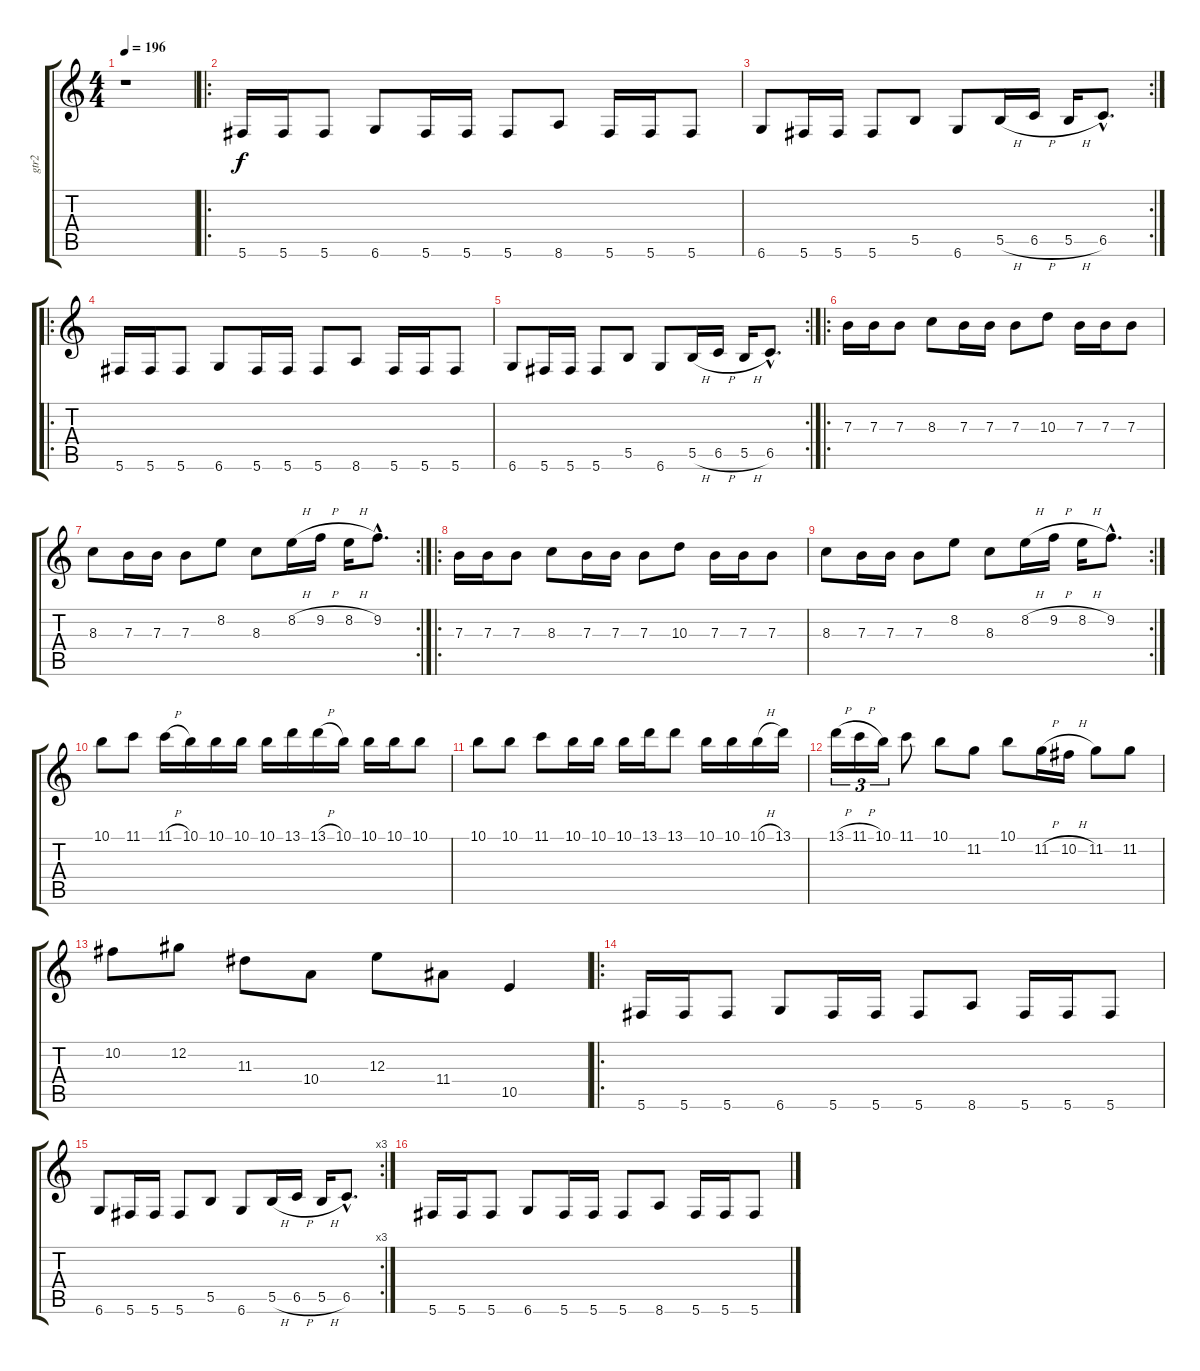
\track ("gtr2" "gtr2") {instrument distortionguitar}
\staff {score tabs}
\tuning (Db4 Ab3 E3 B2 Gb2 Db2) {hide}
\ts (4 4)
\tempo 196
\clef g2
\ks c
r.1{dy f} |
\ro
5.6.16 5.6.16 5.6.8 6.6.8 5.6.16 5.6.16 5.6.8 8.6.8 5.6.16 5.6.16 5.6.8 |
\rc 2
6.6.8 5.6.16 5.6.16 5.6.8 5.5.8 6.6.8 5.5{h}.16 6.5{h}.16 5.5{h}.16 6.5{hac}.8{d} |
\ro
5.6.16 5.6.16 5.6.8 6.6.8 5.6.16 5.6.16 5.6.8 8.6.8 5.6.16 5.6.16 5.6.8 |
\rc 2
6.6.8 5.6.16 5.6.16 5.6.8 5.5.8 6.6.8 5.5{h}.16 6.5{h}.16 5.5{h}.16 6.5{hac}.8{d} |
\ro
7.3.16 7.3.16 7.3.8 8.3.8 7.3.16 7.3.16 7.3.8 10.3.8 7.3.16 7.3.16 7.3.8 |
\rc 2
8.3.8 7.3.16 7.3.16 7.3.8 8.2.8 8.3.8 8.2{h}.16 9.2{h}.16 8.2{h}.16 9.2{hac}.8{d} |
\ro
7.3.16 7.3.16 7.3.8 8.3.8 7.3.16 7.3.16 7.3.8 10.3.8 7.3.16 7.3.16 7.3.8 |
\rc 2
8.3.8 7.3.16 7.3.16 7.3.8 8.2.8 8.3.8 8.2{h}.16 9.2{h}.16 8.2{h}.16 9.2{hac}.8{d} |
10.1.8 11.1.8 11.1{h}.16 10.1.16 10.1.16 10.1.16 10.1.16 13.1.16 13.1{h}.16 10.1.16 10.1.16 10.1.16 10.1.8 |
10.1.8 10.1.8 11.1.8 10.1.16 10.1.16 10.1.16 13.1.16 13.1.8 10.1.16 10.1.16 10.1{h}.16 13.1.16 |
13.1{h}.16{tu (3 2)} 11.1{h}.16{tu (3 2)} 10.1.16{tu (3 2)} 11.1.8 10.1.8 11.2.8 10.1.8 11.2{h}.16 10.2{h}.16 11.2.8 11.2.8 |
10.2.8 12.2.8 11.3.8 10.4.8 12.3.8 11.4.8 10.5.4 |
\ro
5.6.16 5.6.16 5.6.8 6.6.8 5.6.16 5.6.16 5.6.8 8.6.8 5.6.16 5.6.16 5.6.8 |
\rc 3
6.6.8 5.6.16 5.6.16 5.6.8 5.5.8 6.6.8 5.5{h}.16 6.5{h}.16 5.5{h}.16 6.5{hac}.8{d} |
5.6.16 5.6.16 5.6.8 6.6.8 5.6.16 5.6.16 5.6.8 8.6.8 5.6.16 5.6.16 5.6.8
